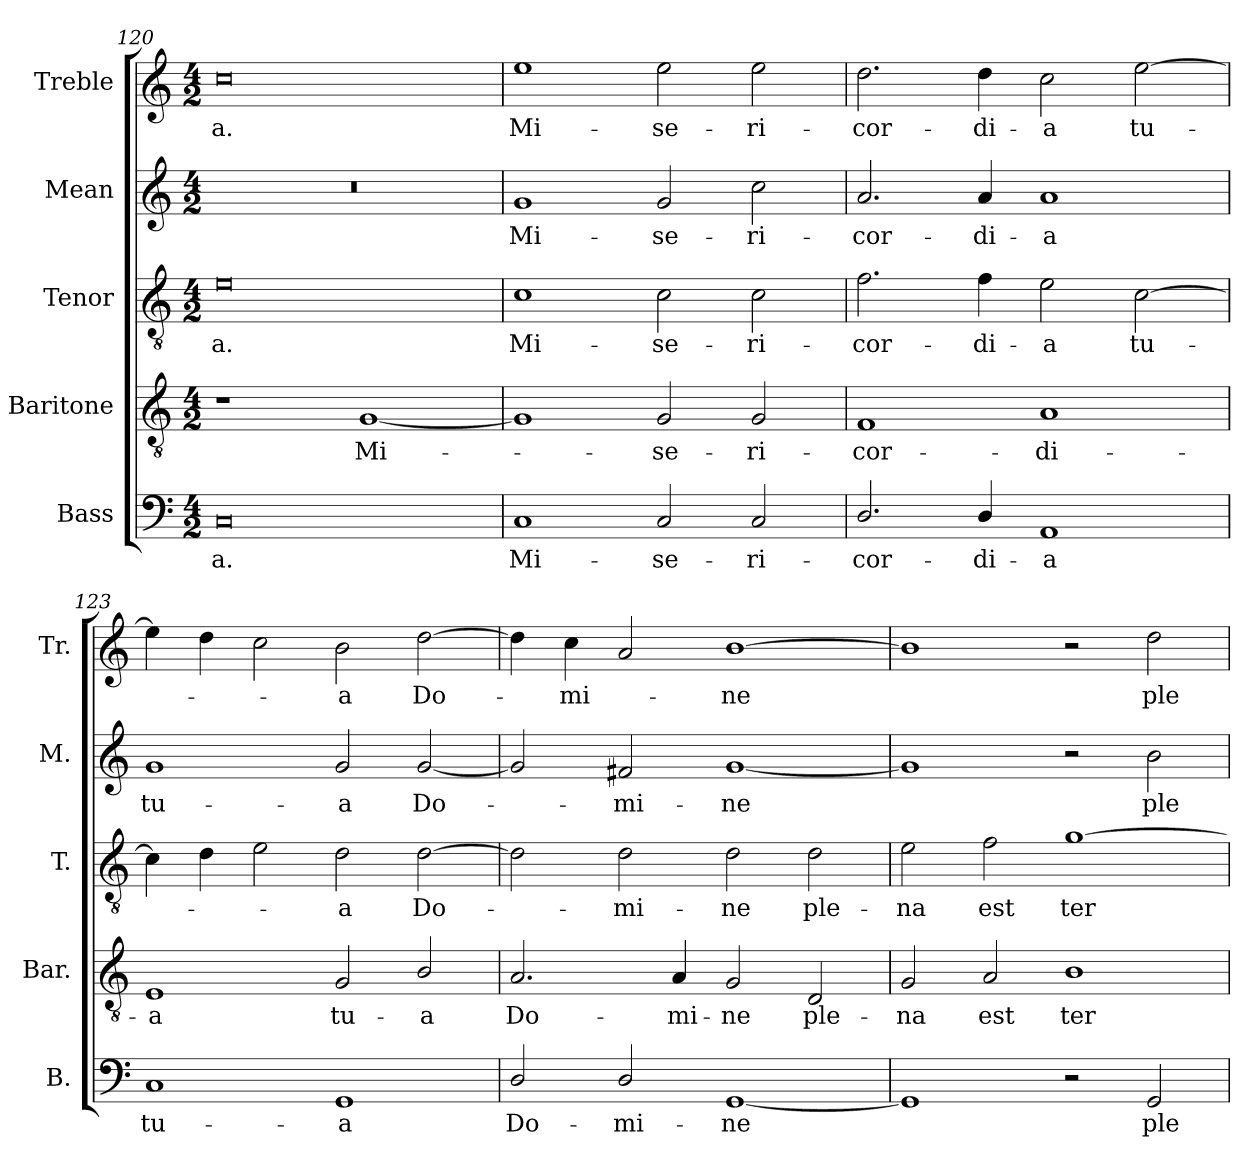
**kern	**text	**kern	**text	**kern	**text	**kern	**text	**kern	**text
*part5	*part5	*part4	*part4	*part3	*part3	*part2	*part2	*part1	*part1
*staff5	*staff5	*staff4	*staff4	*staff3	*staff3	*staff2	*staff2	*staff1	*staff1
*I"Bass	*	*I"Baritone	*	*I"Tenor	*	*I"Mean	*	*I"Treble	*
*I'B.	*	*I'Bar.	*	*I'T.	*	*I'M.	*	*I'Tr.	*
*clefF4	*	*clefGv2	*	*clefGv2	*	*clefG2	*	*clefG2	*
*	*	*ITrd7c12	*	*ITrd7c12	*	*	*	*	*
*k[]	*	*k[]	*	*k[]	*	*k[]	*	*k[]	*
*C:	*	*C:	*	*C:	*	*C:	*	*C:	*
*M4/2	*	*M4/2	*	*M4/2	*	*M4/2	*	*M4/2	*
=120	=120	=120	=120	=120	=120	=120	=120	=120	=120
!	!LO:LY:b:color=#000000	!	!	!	!	!	!	!	!
!	!	!	!	!	!LO:LY:b:color=#000000	!LO:N:vis=1	!	!	!
!	!	!	!	!	!	!	!	!	!LO:LY:b:color=#000000
0Ci	-a.	1r	.	0Ei	-a.	0r	.	0cci	-a.
!	!	!	!LO:LY:b:color=#000000	!	!	!	!	!	!
.	.	[1GGi	Mi-	.	.	.	.	.	.
=121	=121	=121	=121	=121	=121	=121	=121	=121	=121
!	!LO:LY:b:color=#000000	!	!	!	!	!	!	!	!
!	!	!	!	!	!LO:LY:b:color=#000000	!	!	!	!
!	!	!	!	!	!	!	!LO:LY:b:color=#000000	!	!
!	!	!	!	!	!	!	!	!	!LO:LY:b:color=#000000
1Ci	Mi-	1GGi]	.	1Ci	Mi-	1gi	Mi-	1eei	Mi-
!	!LO:LY:b:color=#000000	!	!	!	!	!	!	!	!
!	!	!	!LO:LY:b:color=#000000	!	!	!	!	!	!
!	!	!	!	!	!LO:LY:b:color=#000000	!	!	!	!
!	!	!	!	!	!	!	!LO:LY:b:color=#000000	!	!
!	!	!	!	!	!	!	!	!	!LO:LY:b:color=#000000
2Ci/	-se-	2GGi/	-se-	2Ci\	-se-	2gi/	-se-	2eei\	-se-
!	!LO:LY:b:color=#000000	!	!	!	!	!	!	!	!
!	!	!	!LO:LY:b:color=#000000	!	!	!	!	!	!
!	!	!	!	!	!LO:LY:b:color=#000000	!	!	!	!
!	!	!	!	!	!	!	!LO:LY:b:color=#000000	!	!
!	!	!	!	!	!	!	!	!	!LO:LY:b:color=#000000
2Ci/	-ri-	2GGi/	-ri-	2Ci\	-ri-	2cci\	-ri-	2eei\	-ri-
=122	=122	=122	=122	=122	=122	=122	=122	=122	=122
!	!LO:LY:b:color=#000000	!	!	!	!	!	!	!	!
!	!	!	!LO:LY:b:color=#000000	!	!	!	!	!	!
!	!	!	!	!	!LO:LY:b:color=#000000	!	!	!	!
!	!	!	!	!	!	!	!LO:LY:b:color=#000000	!	!
!	!	!	!	!	!	!	!	!	!LO:LY:b:color=#000000
2.Di/	-cor-	1FFi	-cor-	2.Fi\	-cor-	2.ai/	-cor-	2.ddi\	-cor-
!	!LO:LY:b:color=#000000	!	!	!	!	!	!	!	!
!	!	!	!	!	!LO:LY:b:color=#000000	!	!	!	!
!	!	!	!	!	!	!	!LO:LY:b:color=#000000	!	!
!	!	!	!	!	!	!	!	!	!LO:LY:b:color=#000000
4Di/	-di-	.	.	4Fi\	-di-	4ai/	-di-	4ddi\	-di-
!	!LO:LY:b:color=#000000	!	!	!	!	!	!	!	!
!	!	!	!LO:LY:b:color=#000000	!	!	!	!	!	!
!	!	!	!	!	!LO:LY:b:color=#000000	!	!	!	!
!	!	!	!	!	!	!	!LO:LY:b:color=#000000	!	!
!	!	!	!	!	!	!	!	!	!LO:LY:b:color=#000000
1AAi	-a	1AAi	-di-	2Ei\	-a	1ai	-a	2cci\	-a
!	!	!	!	!	!LO:LY:b:color=#000000	!	!	!	!
!	!	!	!	!	!	!	!	!	!LO:LY:b:color=#000000
.	.	.	.	[2Ci\	tu-	.	.	[2eei\	tu-
=123	=123	=123	=123	=123	=123	=123	=123	=123	=123
!	!LO:LY:b:color=#000000	!	!	!	!	!	!	!	!
!	!	!	!LO:LY:b:color=#000000	!	!	!	!	!	!
!	!	!	!	!	!	!	!LO:LY:b:color=#000000	!	!
1Ci	tu-	1EEi	-a	4Ci\]	.	1gi	tu-	4eei\]	.
.	.	.	.	4Di\	.	.	.	4ddi\	.
.	.	.	.	2Ei\	.	.	.	2cci\	.
!	!LO:LY:b:color=#000000	!	!	!	!	!	!	!	!
!	!	!	!LO:LY:b:color=#000000	!	!	!	!	!	!
!	!	!	!	!	!LO:LY:b:color=#000000	!	!	!	!
!	!	!	!	!	!	!	!LO:LY:b:color=#000000	!	!
!	!	!	!	!	!	!	!	!	!LO:LY:b:color=#000000
1GGi	-a	2GGi/	tu-	2Di\	-a	2gi/	-a	2bi\	-a
!	!	!	!LO:LY:b:color=#000000	!	!	!	!	!	!
!	!	!	!	!	!LO:LY:b:color=#000000	!	!	!	!
!	!	!	!	!	!	!	!LO:LY:b:color=#000000	!	!
!	!	!	!	!	!	!	!	!	!LO:LY:b:color=#000000
.	.	2BBi/	-a	[2Di\	Do-	[2gi/	Do-	[2ddi\	Do-
!!LO:LB:g=z
=124	=124	=124	=124	=124	=124	=124	=124	=124	=124
!	!LO:LY:b:color=#000000	!	!	!	!	!	!	!	!
!	!	!	!LO:LY:b:color=#000000	!	!	!	!	!	!
2Di/	Do-	2.AAi/	Do-	2Di\]	.	2gi/]	.	4ddi\]	.
!	!	!	!	!	!	!	!	!	!LO:LY:b:color=#000000
.	.	.	.	.	.	.	.	4cci\	-mi-
!	!LO:LY:b:color=#000000	!	!	!	!	!	!	!	!
!	!	!	!	!	!LO:LY:b:color=#000000	!	!	!	!
!	!	!	!	!	!	!	!LO:LY:b:color=#000000	!	!
2Di/	-mi-	.	.	2Di\	-mi-	2f#Xi/	-mi-	2ai/	.
!	!	!	!LO:LY:b:color=#000000	!	!	!	!	!	!
.	.	4AAi/	-mi-	.	.	.	.	.	.
!	!LO:LY:b:color=#000000	!	!	!	!	!	!	!	!
!	!	!	!LO:LY:b:color=#000000	!	!	!	!	!	!
!	!	!	!	!	!LO:LY:b:color=#000000	!	!	!	!
!	!	!	!	!	!	!	!LO:LY:b:color=#000000	!	!
!	!	!	!	!	!	!	!	!	!LO:LY:b:color=#000000
[1GGi	-ne	2GGi/	-ne	2Di\	-ne	[1gi	-ne	[1bi	-ne
!	!	!	!LO:LY:b:color=#000000	!	!	!	!	!	!
!	!	!	!	!	!LO:LY:b:color=#000000	!	!	!	!
.	.	2DDi/	ple-	2Di\	ple-	.	.	.	.
=125	=125	=125	=125	=125	=125	=125	=125	=125	=125
!	!	!	!LO:LY:b:color=#000000	!	!	!	!	!	!
!	!	!	!	!	!LO:LY:b:color=#000000	!	!	!	!
1GGi]	.	2GGi/	-na	2Ei\	-na	1gi]	.	1bi]	.
!	!	!	!LO:LY:b:color=#000000	!	!	!	!	!	!
!	!	!	!	!	!LO:LY:b:color=#000000	!	!	!	!
.	.	2AAi/	est	2Fi\	est	.	.	.	.
!	!	!	!LO:LY:b:color=#000000	!	!	!	!	!	!
!	!	!	!	!	!LO:LY:b:color=#000000	!	!	!	!
2r	.	1BBi	ter-	[1Gi	ter-	2r	.	2r	.
!	!LO:LY:b:color=#000000	!	!	!	!	!	!	!	!
!	!	!	!	!	!	!	!LO:LY:b:color=#000000	!	!
!	!	!	!	!	!	!	!	!	!LO:LY:b:color=#000000
2GGi/	ple-	.	.	.	.	2bi\	ple-	2ddi\	ple-
=	=	=	=	=	=	=	=	=	=
*-	*-	*-	*-	*-	*-	*-	*-	*-	*-
